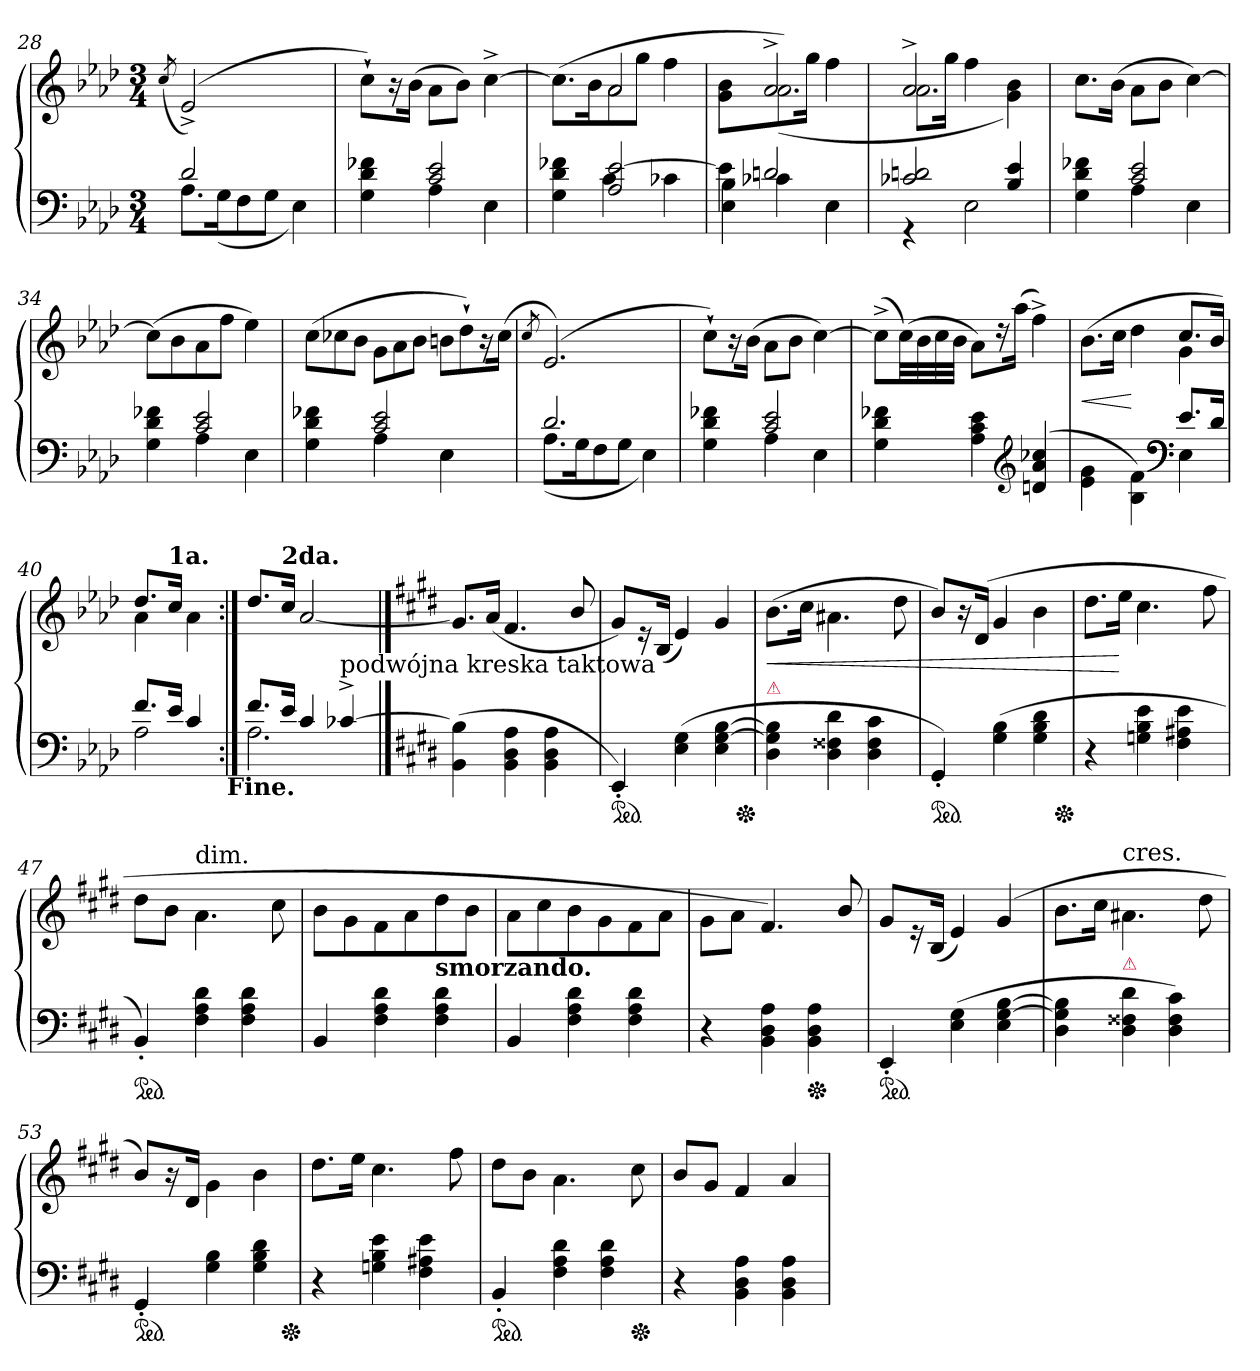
**kern	**kern	**dynam
*part1	*part1	*part1
*staff2	*staff1	*staff1/2
*clefF4	*clefG2	*
*k[b-e-a-d-]	*k[b-e-a-d-]	*
*M3/4	*M3/4	*
=28	=28	=28
.	(<8qcc/	.
*^	*	*
2d-	8.A-L	(<2e-^)	.
.	(>16GK	.	.
.	8F	.	.
.	8GJ	.	.
4ryy	4E-)	4ryy	.
=29	=29	=29	=29
4ryy	4G 4d- 4f-X	8cc`\L)	.
.	.	16r	.
.	.	(>16b-Jk	.
2c 2e-	4A-	8a-\L	.
.	.	8b-J)	.
.	4E-	[4cc^<	.
=30	=30	=30	=30
*	*	*^	*
4ryy	4G 4d- 4f-X	4ryy	(>8.ccL]	.
.	.	.	16b-Jk	.
!	!	!	!LO:N:vis=2	!
2A- [2e-	4c	2a-	8a-	.
.	.	.	8ggJ	.
.	4c-X	.	4ff	.
=31	=31	=31	=31	=31
4e-\]	4E- 4B-	4ryy	4g\ 4b-\	.
!	!	!	!LO:N:vis=2.	!
2dn	4c-X	2a-^	(>8.a-)	.
.	.	.	16ggJJ	.
.	4E-	.	4ff	.
=32	=32	=32	=32	=32
!	!	!	!LO:N:vis=2.	!
2c-X 2dn	4r	2a-^	8.a-	.
.	.	.	16ggJJ	.
.	2E-	.	4ff	.
4B- 4e-	.	4ryy	4g\ 4b-\)	.
*	*	*v	*v	*
=33	=33	=33	=33
4ryy	4G 4d- 4f-X	8.ccL	.
.	.	(>16b-Jk	.
2c 2e-	4A-	8a-\L	.
.	.	8b-J	.
.	4E-	[4cc)	.
=34	=34	=34	=34
4ryy	4G 4d- 4f-X	(>8ccL]	.
.	.	8b-	.
2c 2e-	4A-	8a-	.
.	.	8ffJ	.
.	4E-	4ee-)	.
=35	=35	=35	=35
*	*	*Xtuplet	*
4ryy	4G 4d- 4f-X	(>12ccL	.
.	.	12cc-X	.
.	.	12b-J	.
2c 2e-	4A-	12g\L	.
.	.	12a-	.
.	.	12b-J	.
.	4E-	12bnL	.
.	.	12dd-`)	.
.	.	24r	.
.	.	(>24cc-\Jk	.
=36	=36	=36	=36
.	.	8qcc/	.
2.d-	(>8.A-L	(<2.e-)	.
.	16GK	.	.
.	8F	.	.
.	8GJ	.	.
.	4E-)	.	.
=37	=37	=37	=37
4ryy	4G 4d- 4f-X	8cc`\L)	.
.	.	16r	.
.	.	(>16b-Jk	.
2c 2e-	4A-	8a-\L	.
.	.	8b-J	.
.	4E-	[4cc)	.
*v	*v	*	*
=38	=38	=38
4G 4d- 4f-X	(>8cc^<L]	.
.	(>32ccLL)	.
.	32b-	.
.	32cc	.
.	32b-JJJ	.
4A- 4c 4e-	8a-L)	.
.	16r	.
.	(>16aa-Jk	.
*clefG2	*	*
(<4dn 4a- 4cc-X	4ff^<)	.
=39	=39	=39
*^	*^	*
2ryy	4e-\ 4g\	2ryy	(>8.b-L	<
.	.	.	16ccJk	.
.	4B-\ 4f\)	.	4dd-	[
*clefF4	*	*	*	*
4E-\	8.e-/L	8.ccL	4g	.
.	16d-Jk	16b-Jk)	.	.
=40	=40	=40	=40	=40
8.fL	2A-	8.dd-L	4a-	.
!	!	!LO:TX:a:B:t=1a.	!	!
16e-Jk	.	16ccJk	.	.
4c	.	4a-\	4ryy	.
!LO:TX:b:B:t=Fine.	!	!	!	!
*	*	*v	*v	*
=41:|!	=41:|!	=41:|!	=41:|!
8.fL	2.A-	8.dd-/L	.
!	!	!LO:TX:a:B:t=2da.	!
16e-Jk	.	16ccJk	.
4c	.	[2a-	.
!LO:TX:a:t=podwójna kreska taktowa	!	!	!
[4c-X^	.	.	.
*v	*v	*	*
==42	==42	==42
*k[f#c#g#d#]	*k[f#c#g#d#]	*
(>4BB 4B]	8.g#L]	.
.	(<16aJk	.
4BB 4D# 4A	4.f#	.
4BB 4D# 4A	.	.
.	8b/	.
=43	=43	=43
*ped	*	*
4EE')	8g#L)	.
.	16r	.
.	(<16BJk	.
(>4E 4G#	4e)	.
4E [4G# [4B	4g#	.
*Xped	*	*
=44	=44	=44
!LO:TX:a:color=crimson:t=⚠	!	!
!	!	!LO:HP:b
4D# 4G#] 4B]	(8.bL	<
.	16cc#Jk	.
4D# 4F##X 4d#	4.a#X\	.
4D# 4F## 4c#	.	.
.	8dd#	.
=45	=45	=45
*ped	*	*
4GG#')	8bL)	.
.	16r	.
.	(>16d#Jk	.
(>4G# 4B	4g#	.
4G# 4B 4d#	4b	.
*Xped	*	*
=46	=46	=46
4r	8.dd#L	.
.	16eeJk	[
4Gn 4B 4e	4.cc#	.
4F# 4A#X 4e	.	.
.	8ff#	.
=47	=47	=47
*ped	*	*
4BB')	8dd#L	.
.	8bJ	.
!	!LO:TX:a:t=dim.	!
4F# 4A 4d#	4.a\	.
4F# 4A 4d#	.	.
.	8cc#	.
=48	=48	=48
4BB	8b\L	.
.	8g#	.
4F# 4A 4d#	8f#	.
.	8a	.
!	!LO:TX:b:B:t=smorzando.	!
4F# 4A 4d#	8dd#	.
.	8bJ	.
=49	=49	=49
4BB	8a\L	.
.	8cc#	.
4F# 4A 4d#	8b	.
.	8g#	.
4F# 4A 4d#	8f#	.
.	8aJ	.
=50	=50	=50
4r	8g#\L	.
.	8aJ	.
4BB 4D# 4A	4.f#)	.
*Xped	*	*
4BB 4D# 4A	.	.
.	8b/	.
=51	=51	=51
*ped	*	*
4EE'	8g#L	.
.	16r	.
.	(<16BJk	.
(>4E 4G#	4e)	.
4E [4G# [4B	(>4g#	.
=52	=52	=52
4D# 4G#] 4B]	8.bL	.
.	16cc#Jk	.
!	!LO:TX:a:t=cres.	!
!LO:TX:a:color=crimson:t=⚠	!	!
4D# 4F##X 4d#	4.a#X\	.
4D# 4F## 4c#)	.	.
.	8dd#	.
=53	=53	=53
*ped	*	*
4GG#'	8bL)	.
.	16r	.
.	16d#Jk	.
4G# 4B	4g#\	.
4G# 4B 4d#	4b	.
*Xped	*	*
=54	=54	=54
4r	8.dd#L	.
.	16eeJk	.
4Gn 4B 4e	4.cc#	.
4F# 4A#X 4e	.	.
.	8ff#	.
=55	=55	=55
*ped	*	*
4BB'	8dd#L	.
.	8bJ	.
4F# 4A 4d#	4.a\	.
4F# 4A 4d#	.	.
*Xped	*	*
.	8cc#	.
=56	=56	=56
4r	8bL	.
.	8g#J	.
4BB 4D# 4A	4f#	.
4BB 4D# 4A	4a	.
=	=	=
*-	*-	*-
